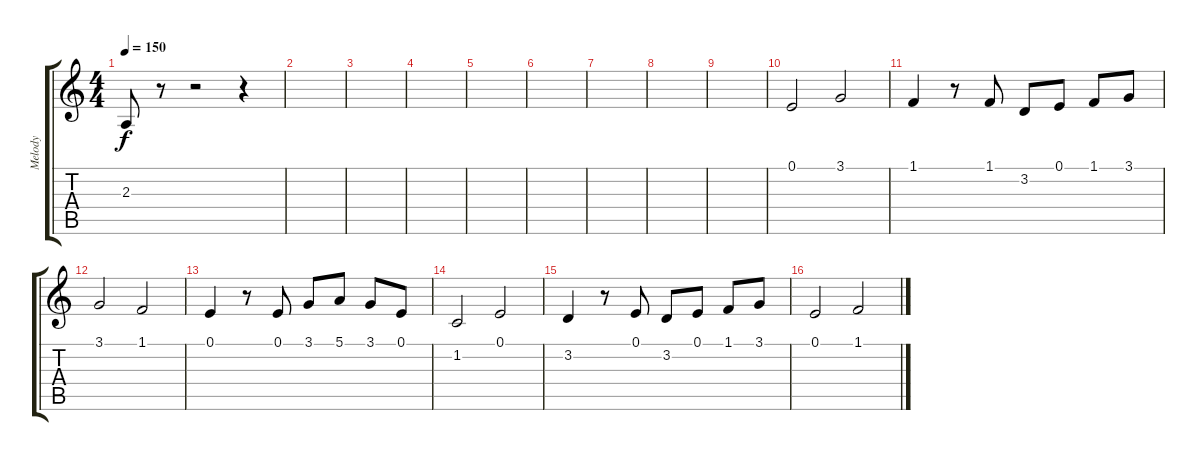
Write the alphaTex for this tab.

\track ("Melody" "Melody") {instrument flute}
\staff {score tabs}
\tuning (E4 B3 G3 D3 A2 E2) {hide}
\ts (4 4)
\tempo 150
\clef g2
\ks aminor
2.3.8{dy f} r.8 r.2 r.4 |
|
|
|
|
|
|
|
|
0.1.2{volume 10} 3.1.2 |
1.1.4 r.8 1.1.8 3.2.8 0.1.8 1.1.8 3.1.8 |
3.1.2 1.1.2 |
0.1.4 r.8 0.1.8 3.1.8 5.1.8 3.1.8 0.1.8 |
1.2.2 0.1.2 |
3.2.4 r.8 0.1.8 3.2.8 0.1.8 1.1.8 3.1.8 |
0.1.2 1.1.2
